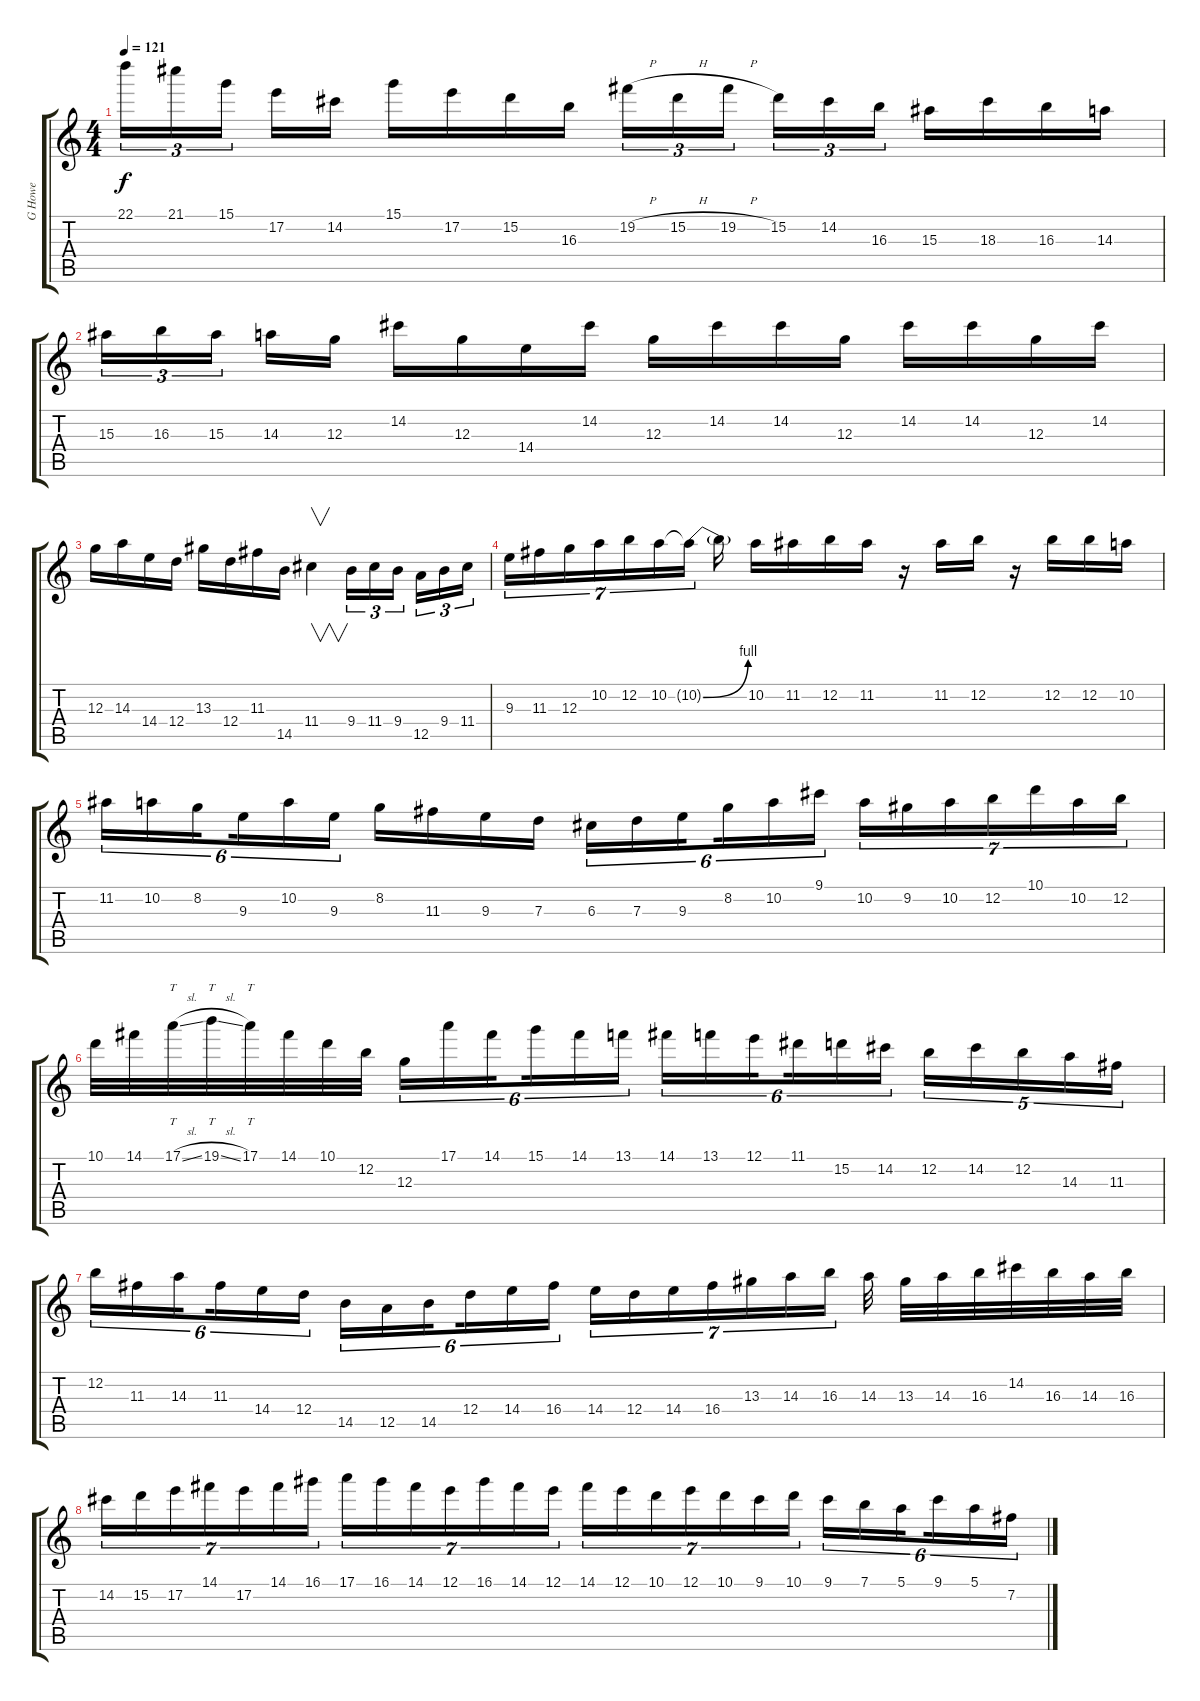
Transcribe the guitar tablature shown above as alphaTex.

\track ("G Howe" "G Howe") {instrument distortionguitar}
\staff {score tabs}
\tuning (E4 B3 G3 D3 A2 E2) {hide}
\ts (4 4)
\tempo 121
\clef g2
\ks c
22.1.16{tu (3 2) dy f} 21.1.16{tu (3 2)} 15.1.16{tu (3 2) beam splitsecondary} 17.2.16 14.2.16 15.1.16 17.2.16 15.2.16 16.3.16 19.2{h}.16{tu (3 2)} 15.2{h}.16{tu (3 2)} 19.2{h}.16{tu (3 2) beam splitsecondary} 15.2.16{tu (3 2)} 14.2.16{tu (3 2)} 16.3.16{tu (3 2)} 15.3.16 18.3.16 16.3.16 14.3.16 |
15.3.16{tu (3 2)} 16.3.16{tu (3 2)} 15.3.16{tu (3 2) beam splitsecondary} 14.3.16 12.3.16 14.2.16 12.3.16 14.4.16 14.2.16 12.3.16 14.2.16 14.2.16 12.3.16 14.2.16 14.2.16 12.3.16 14.2.16 |
12.3.16 14.3.16 14.4.16 12.4.16 13.3.16 12.4.16 11.3.16 14.5.16 11.4.4{v} 9.4.16{tu (3 2)} 11.4.16{tu (3 2)} 9.4.16{tu (3 2) beam splitsecondary} 12.5.16{tu (3 2)} 9.4.16{tu (3 2)} 11.4.16{tu (3 2)} |
9.3.16{tu (7 4)} 11.3.16{tu (7 4)} 12.3.16{tu (7 4)} 10.2.16{tu (7 4)} 12.2.16{tu (7 4)} 10.2.16{tu (7 4)} 10.2{be (bend 0 0 60 4) t}.16{tu (7 4)} 10.2{t}.16 10.2.16 11.2.16 12.2.16 11.2.16 r.16 11.2.16 12.2.16 r.16 12.2.16 12.2.16 10.2.16 |
11.2.16{tu (6 4)} 10.2.16{tu (6 4)} 8.2.16{tu (6 4) beam splitsecondary} 9.3.16{tu (6 4)} 10.2.16{tu (6 4)} 9.3.16{tu (6 4)} 8.2.16 11.3.16 9.3.16 7.3.16 6.3.16{tu (6 4)} 7.3.16{tu (6 4)} 9.3.16{tu (6 4) beam splitsecondary} 8.2.16{tu (6 4)} 10.2.16{tu (6 4)} 9.1.16{tu (6 4)} 10.2.16{tu (7 4)} 9.2.16{tu (7 4)} 10.2.16{tu (7 4)} 12.2.16{tu (7 4)} 10.1.16{tu (7 4)} 10.2.16{tu (7 4)} 12.2.16{tu (7 4)} |
10.1.32 14.1.32 17.1{sl}.32{tt} 19.1{sl}.32{tt} 17.1.32{tt} 14.1.32 10.1.32 12.2.32 12.3.16{tu (6 4)} 17.1.16{tu (6 4)} 14.1.16{tu (6 4) beam splitsecondary} 15.1.16{tu (6 4)} 14.1.16{tu (6 4)} 13.1.16{tu (6 4)} 14.1.16{tu (6 4)} 13.1.16{tu (6 4)} 12.1.16{tu (6 4) beam splitsecondary} 11.1.16{tu (6 4)} 15.2.16{tu (6 4)} 14.2.16{tu (6 4)} 12.2.16{tu (5 4)} 14.2.16{tu (5 4)} 12.2.16{tu (5 4)} 14.3.16{tu (5 4)} 11.3.16{tu (5 4)} |
12.2.16{tu (6 4)} 11.3.16{tu (6 4)} 14.3.16{tu (6 4) beam splitsecondary} 11.3.16{tu (6 4)} 14.4.16{tu (6 4)} 12.4.16{tu (6 4)} 14.5.16{tu (6 4)} 12.5.16{tu (6 4)} 14.5.16{tu (6 4) beam splitsecondary} 12.4.16{tu (6 4)} 14.4.16{tu (6 4)} 16.4.16{tu (6 4)} 14.4.16{tu (7 4)} 12.4.16{tu (7 4)} 14.4.16{tu (7 4)} 16.4.16{tu (7 4)} 13.3.16{tu (7 4)} 14.3.16{tu (7 4)} 16.3.16{tu (7 4)} 14.3.32 13.3.32 14.3.32 16.3.32 14.2.32 16.3.32 14.3.32 16.3.32 |
14.2.16{tu (7 4)} 15.2.16{tu (7 4)} 17.2.16{tu (7 4)} 14.1.16{tu (7 4)} 17.2.16{tu (7 4)} 14.1.16{tu (7 4)} 16.1.16{tu (7 4)} 17.1.16{tu (7 4)} 16.1.16{tu (7 4)} 14.1.16{tu (7 4)} 12.1.16{tu (7 4)} 16.1.16{tu (7 4)} 14.1.16{tu (7 4)} 12.1.16{tu (7 4)} 14.1.16{tu (7 4)} 12.1.16{tu (7 4)} 10.1.16{tu (7 4)} 12.1.16{tu (7 4)} 10.1.16{tu (7 4)} 9.1.16{tu (7 4)} 10.1.16{tu (7 4)} 9.1.16{tu (6 4)} 7.1.16{tu (6 4)} 5.1.16{tu (6 4) beam splitsecondary} 9.1.16{tu (6 4)} 5.1.16{tu (6 4)} 7.2.16{tu (6 4)}
